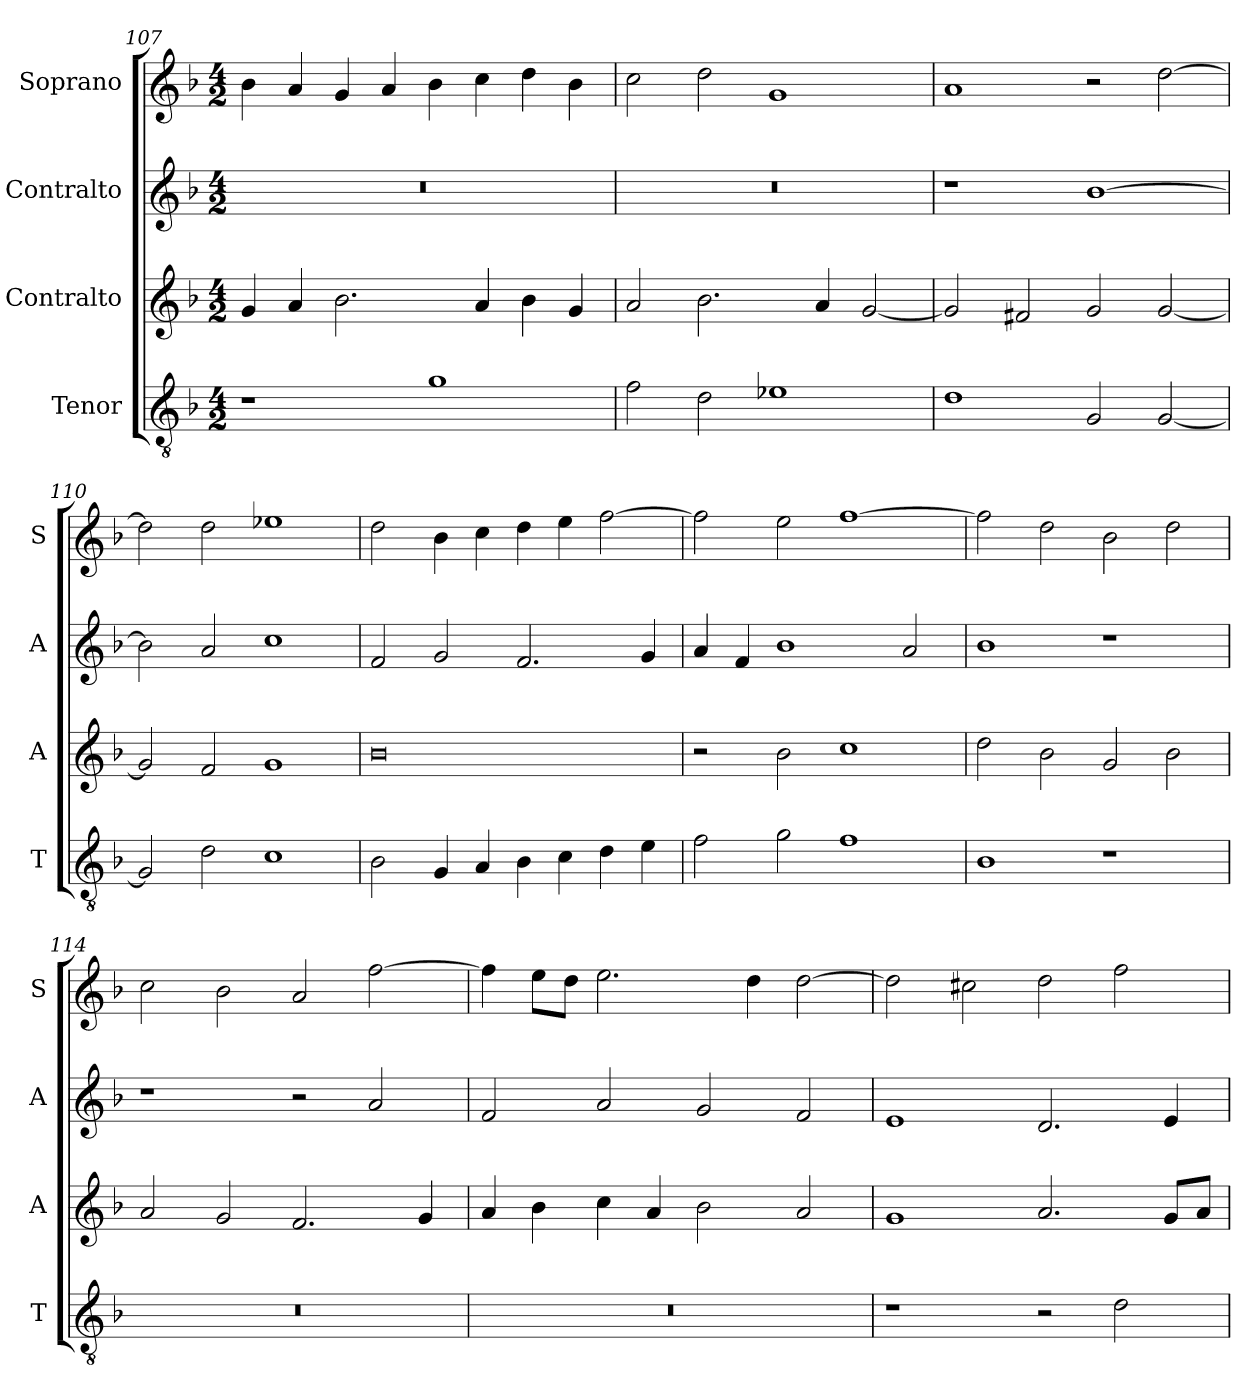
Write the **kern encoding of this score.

**kern	**kern	**kern	**kern
*part4	*part3	*part2	*part1
*staff4	*staff3	*staff2	*staff1
*I"Tenor	*I"Contralto	*I"Contralto	*I"Soprano
*I'T	*I'A	*I'A	*I'S
*clefGv2	*clefG2	*clefG2	*clefG2
*k[b-]	*k[b-]	*k[b-]	*k[b-]
*G:dor	*G:dor	*G:dor	*G:dor
*M4/2	*M4/2	*M4/2	*M4/2
=107	=107	=107	=107
1r	4g	0r	4b-
.	4a	.	4a
.	2.b-	.	4g
.	.	.	4a
1g	.	.	4b-
.	4a	.	4cc
.	4b-	.	4dd
.	4g	.	4b-
=108	=108	=108	=108
2f	2a	0r	2cc
2d	2.b-	.	2dd
1e-X	.	.	1g
.	4a	.	.
.	[2g	.	.
=109	=109	=109	=109
1d	2g]	1r	1a
.	2f#X	.	.
2G	2g	[1b-	2r
[2G	[2g	.	[2dd
=110	=110	=110	=110
2G]	2g]	2b-]	2dd]
2d	2f	2a	2dd
1c	1g	1cc	1ee-X
=111	=111	=111	=111
2B-	0b-	2f	2dd
4G	.	2g	4b-
4A	.	.	4cc
4B-	.	2.f	4dd
4c	.	.	4ee
4d	.	.	[2ff
4e	.	4g	.
=112	=112	=112	=112
2f	2r	4a	2ff]
.	.	4f	.
2g	2b-	1b-	2ee
1f	1cc	.	[1ff
.	.	2a	.
=113	=113	=113	=113
1B-	2dd	1b-	2ff]
.	2b-	.	2dd
1r	2g	1r	2b-
.	2b-	.	2dd
=114	=114	=114	=114
0r	2a	1r	2cc
.	2g	.	2b-
.	2.f	2r	2a
.	.	2a	[2ff
.	4g	.	.
=115	=115	=115	=115
0r	4a	2f	4ff]
.	4b-	.	8ee\L
.	.	.	8dd\J
.	4cc	2a	2.ee
.	4a	.	.
.	2b-	2g	.
.	.	.	4dd
.	2a	2f	[2dd
=116	=116	=116	=116
1r	1g	1e	2dd]
.	.	.	2cc#X
2r	2.a	2.d	2dd
2d	.	.	2ff
.	8g/L	4e	.
.	8a/J	.	.
=	=	=	=
*-	*-	*-	*-
